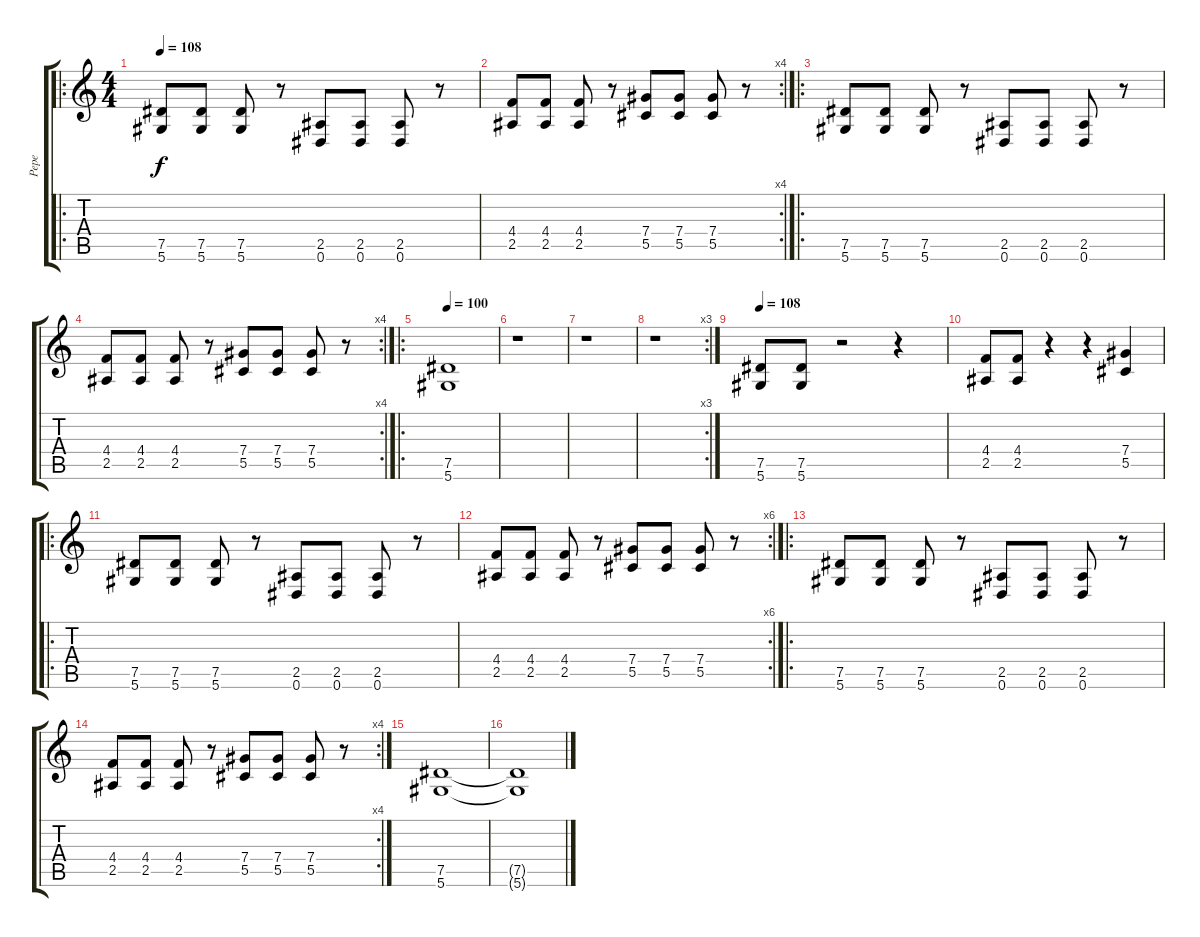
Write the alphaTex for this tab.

\track ("Pepe" "Pepe") {instrument distortionguitar}
\staff {score tabs}
\tuning (Eb4 Bb3 Gb3 Db3 Ab2 Eb2) {hide}
\ro
\ts (4 4)
\tempo 108
\clef g2
\ks c
(7.5 5.6).8{dy f volume 12} (7.5 5.6).8 (7.5 5.6).8 r.8 (2.5 0.6).8 (2.5 0.6).8 (2.5 0.6).8 r.8 |
\rc 4
(4.4 2.5).8 (4.4 2.5).8 (4.4 2.5).8 r.8 (7.4 5.5).8 (7.4 5.5).8 (7.4 5.5).8 r.8 |
\ro
(7.5 5.6).8 (7.5 5.6).8 (7.5 5.6).8 r.8 (2.5 0.6).8 (2.5 0.6).8 (2.5 0.6).8 r.8 |
\rc 4
(4.4 2.5).8 (4.4 2.5).8 (4.4 2.5).8 r.8 (7.4 5.5).8 (7.4 5.5).8 (7.4 5.5).8 r.8 |
\ro
\tempo 100
(7.5 5.6).1{volume 3} |
r.1 |
r.1 |
\rc 3
r.1 |
\tempo 108
(7.5 5.6).8{volume 12} (7.5 5.6).8 r.2 r.4 |
(4.4 2.5).8 (4.4 2.5).8 r.4 r.4 (7.4 5.5).4 |
\ro
(7.5 5.6).8 (7.5 5.6).8 (7.5 5.6).8 r.8 (2.5 0.6).8 (2.5 0.6).8 (2.5 0.6).8 r.8 |
\rc 6
(4.4 2.5).8 (4.4 2.5).8 (4.4 2.5).8 r.8 (7.4 5.5).8 (7.4 5.5).8 (7.4 5.5).8 r.8 |
\ro
(7.5 5.6).8 (7.5 5.6).8 (7.5 5.6).8 r.8 (2.5 0.6).8 (2.5 0.6).8 (2.5 0.6).8 r.8 |
\rc 4
(4.4 2.5).8 (4.4 2.5).8 (4.4 2.5).8 r.8 (7.4 5.5).8 (7.4 5.5).8 (7.4 5.5).8 r.8 |
(7.5 5.6).1{volume 3} |
(7.5{t} 5.6{t}).1
